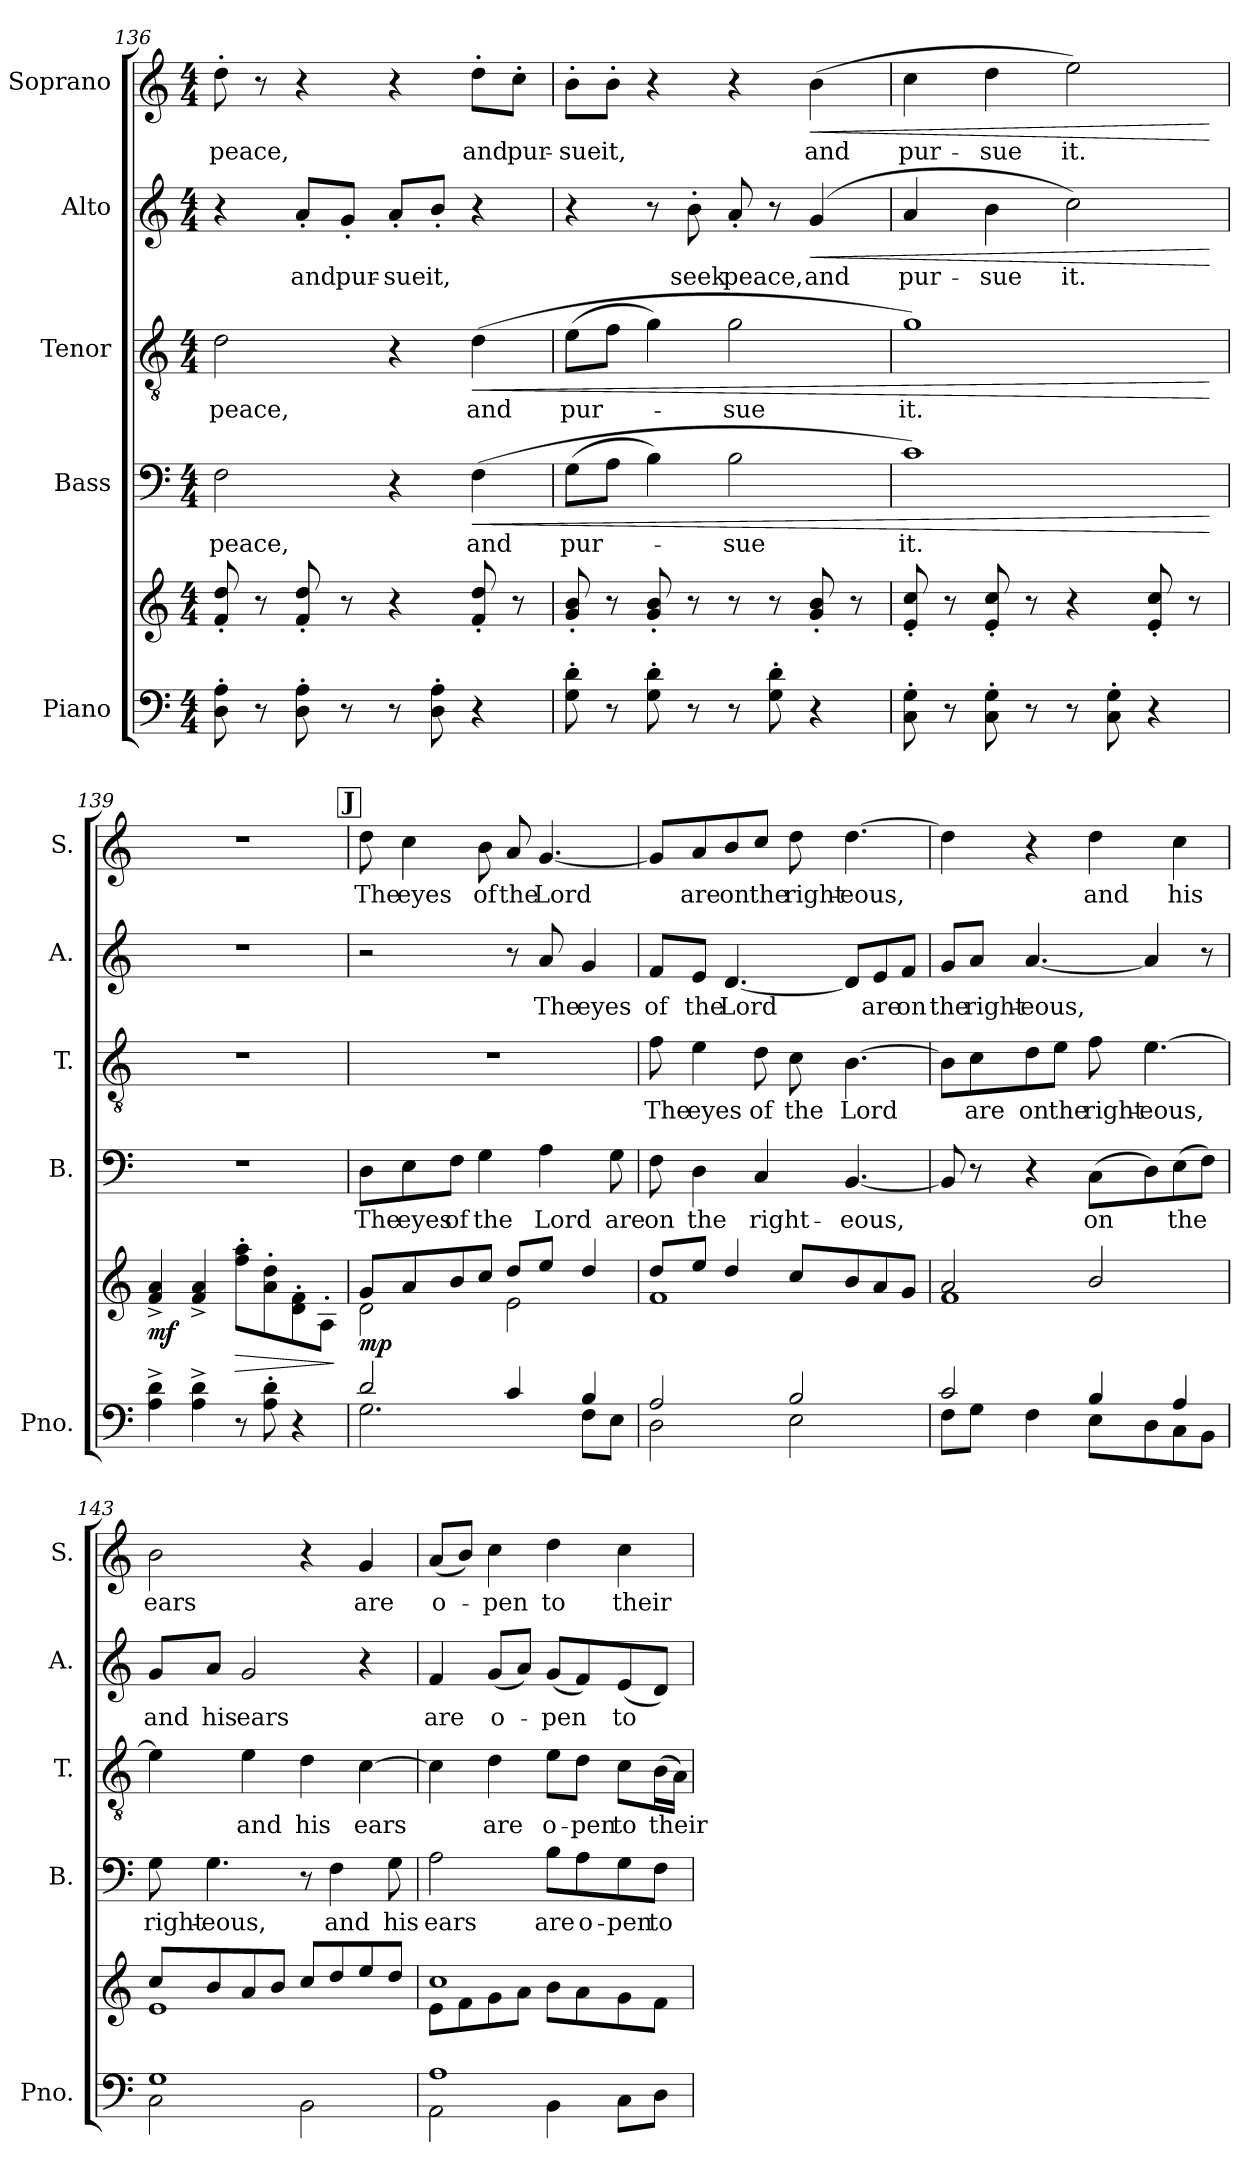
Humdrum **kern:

**kern	**kern	**dynam	**kern	**text	**dynam	**kern	**text	**dynam	**kern	**text	**dynam	**kern	**text	**dynam
*part5	*part5	*part5	*part4	*part4	*part4	*part3	*part3	*part3	*part2	*part2	*part2	*part1	*part1	*part1
*staff6	*staff5	*staff5/6	*staff4	*staff4	*staff4	*staff3	*staff3	*staff3	*staff2	*staff2	*staff2	*staff1	*staff1	*staff1
*I"Piano	*	*	*I"Bass	*	*	*I"Tenor	*	*	*I"Alto	*	*	*I"Soprano	*	*
*I'Pno.	*	*	*I'B.	*	*	*I'T.	*	*	*I'A.	*	*	*I'S.	*	*
*clefF4	*clefG2	*	*clefF4	*	*	*clefGv2	*	*	*clefG2	*	*	*clefG2	*	*
*k[]	*k[]	*	*k[]	*	*	*k[]	*	*	*k[]	*	*	*k[]	*	*
*M4/4	*M4/4	*	*M4/4	*	*	*M4/4	*	*	*M4/4	*	*	*M4/4	*	*
=136	=136	=136	=136	=136	=136	=136	=136	=136	=136	=136	=136	=136	=136	=136
!	!	!	!	!LO:LY:b	!	!	!LO:LY:b	!	!	!	!	!	!LO:LY:b	!
8D\' 8A\'	8f/' 8dd/'	.	2F\	peace,	.	2d\	peace,	.	4r	.	.	8dd'\	peace,	.
8r	8r	.	.	.	.	.	.	.	.	.	.	8r	.	.
!	!	!	!	!	!	!	!	!	!	!LO:LY:b	!	!	!	!
8D\' 8A\'	8f/' 8dd/'	.	.	.	.	.	.	.	8a'/L	and	.	4r	.	.
!	!	!	!	!	!	!	!	!	!	!LO:LY:b	!	!	!	!
8r	8r	.	.	.	.	.	.	.	8g'/J	pur-	.	.	.	.
!	!	!	!	!	!	!	!	!	!	!LO:LY:b	!	!	!	!
8r	4r	.	4r	.	.	4r	.	.	8a'/L	-sue	.	4r	.	.
!	!	!	!	!	!	!	!	!	!	!LO:LY:b	!	!	!	!
8D\' 8A\'	.	.	.	.	.	.	.	.	8b'/J	it,	.	.	.	.
!	!	!	!	!LO:LY:b	!LO:HP:b	!	!LO:LY:b	!LO:HP:b	!	!	!	!	!LO:LY:b	!
4r	8f/' 8dd/'	.	(>4F\	and	<	(>4d\	and	<	4r	.	.	8dd'\L	and	.
!	!	!	!	!	!	!	!	!	!	!	!	!	!LO:LY:b	!
.	8r	.	.	.	.	.	.	.	.	.	.	8cc'\J	pur-	.
=137	=137	=137	=137	=137	=137	=137	=137	=137	=137	=137	=137	=137	=137	=137
!	!	!	!	!LO:LY:b	!	!	!LO:LY:b	!	!	!	!	!	!LO:LY:b	!
8G\' 8d\'	8g/' 8b/'	.	(>8G\L	pur-	.	(>8e\L	pur-	.	4r	.	.	8b'\L	-sue	.
!	!	!	!	!	!	!	!	!	!	!	!	!	!LO:LY:b	!
8r	8r	.	8A\J	.	.	8f\J	.	.	.	.	.	8b'\J	it,	.
8G\' 8d\'	8g/' 8b/'	.	4B\)	.	.	4g\)	.	.	8r	.	.	4r	.	.
!	!	!	!	!	!	!	!	!	!	!LO:LY:b	!	!	!	!
8r	8r	.	.	.	.	.	.	.	8b'\	seek	.	.	.	.
!	!	!	!	!LO:LY:b	!	!	!LO:LY:b	!	!	!LO:LY:b	!	!	!	!
8r	8r	.	2B\	sue	.	2g\	sue	.	8a'/	peace,	.	4r	.	.
8G\' 8d\'	8r	.	.	.	.	.	.	.	8r	.	.	.	.	.
!	!	!	!	!	!	!	!	!	!	!LO:LY:b	!LO:HP:b	!	!LO:LY:b	!LO:HP:b
4r	8g/' 8b/'	.	.	.	.	.	.	.	(<4g/	and	<	(>4b\	and	<
.	8r	.	.	.	.	.	.	.	.	.	.	.	.	.
!!LO:PB:g=z
=138	=138	=138	=138	=138	=138	=138	=138	=138	=138	=138	=138	=138	=138	=138
!	!	!	!	!LO:LY:b	!	!	!LO:LY:b	!	!	!LO:LY:b	!	!	!LO:LY:b	!
8C\' 8G\'	8e/' 8cc/'	.	1c)	it.	.	1g)	it.	.	4a/	pur-	.	4cc\	pur-	.
8r	8r	.	.	.	.	.	.	.	.	.	.	.	.	.
!	!	!	!	!	!	!	!	!	!	!LO:LY:b	!	!	!LO:LY:b	!
8C\' 8G\'	8e/' 8cc/'	.	.	.	.	.	.	.	4b\	sue	.	4dd\	sue	.
8r	8r	.	.	.	.	.	.	.	.	.	.	.	.	.
!	!	!	!	!	!	!	!	!	!	!LO:LY:b	!	!	!LO:LY:b	!
8r	4r	.	.	.	.	.	.	.	2cc\)	it.	.	2ee\)	it.	.
8C\' 8G\'	.	.	.	.	.	.	.	.	.	.	.	.	.	.
4r	8e/' 8cc/'	.	.	.	.	.	.	.	.	.	.	.	.	.
.	8r	.	.	.	.	.	.	.	.	.	.	.	.	.
.	.	.	.	.	[	.	.	[	.	.	[	.	.	[
=139	=139	=139	=139	=139	=139	=139	=139	=139	=139	=139	=139	=139	=139	=139
!	!	!LO:DY:b	!	!	!	!	!	!	!	!	!	!	!	!
4A\^ 4d\^	4f/^ 4a/^	mf	1r	.	.	1r	.	.	1r	.	.	1r	.	.
4A\^ 4d\^	4f/^ 4a/^	.	.	.	.	.	.	.	.	.	.	.	.	.
!	!	!LO:HP:b	!	!	!	!	!	!	!	!	!	!	!	!
8r	8ff\' 8aa\'L	>	.	.	.	.	.	.	.	.	.	.	.	.
8A\' 8d\'	8a\' 8dd\'	.	.	.	.	.	.	.	.	.	.	.	.	.
4r	8d\' 8f\'	.	.	.	.	.	.	.	.	.	.	.	.	.
.	8A'\J	.	.	.	.	.	.	.	.	.	.	.	.	.
.	.	]	.	.	.	.	.	.	.	.	.	.	.	.
!!LO:REH:place=s1:a:B:fs=14:t=J
=140	=140	=140	=140	=140	=140	=140	=140	=140	=140	=140	=140	=140	=140	=140
*^	*^	*	*	*	*	*	*	*	*	*	*	*	*	*
!	!	!	!	!LO:DY:b	!	!LO:LY:b	!	!	!	!	!	!	!	!	!LO:LY:b	!
2d/	2.G\	8g/L	2d\	mp	8D\L	The	.	1r	.	.	2r	.	.	8dd\	The	.
!	!	!	!	!	!	!LO:LY:b	!	!	!	!	!	!	!	!	!LO:LY:b	!
.	.	8a/	.	.	8E\	eyes	.	.	.	.	.	.	.	4cc\	eyes	.
!	!	!	!	!	!	!LO:LY:b	!	!	!	!	!	!	!	!	!	!
.	.	8b/	.	.	8F\J	of	.	.	.	.	.	.	.	.	.	.
!	!	!	!	!	!	!LO:LY:b	!	!	!	!	!	!	!	!	!LO:LY:b	!
.	.	8cc/J	.	.	4G\	the	.	.	.	.	.	.	.	8b\	of	.
!	!	!	!	!	!	!	!	!	!	!	!	!	!	!	!LO:LY:b	!
4c/	.	8dd/L	2e\	.	.	.	.	.	.	.	8r	.	.	8a/	the	.
!	!	!	!	!	!	!LO:LY:b	!	!	!	!	!	!LO:LY:b	!	!	!LO:LY:b	!
.	.	8ee/J	.	.	4A\	Lord	.	.	.	.	8a/	The	.	[4.g/	Lord	.
!	!	!	!	!	!	!	!	!	!	!	!	!LO:LY:b	!	!	!	!
4B/	8F\L	4dd/	.	.	.	.	.	.	.	.	4g/	eyes	.	.	.	.
!	!	!	!	!	!	!LO:LY:b	!	!	!	!	!	!	!	!	!	!
.	8E\J	.	.	.	8G\	are	.	.	.	.	.	.	.	.	.	.
=141	=141	=141	=141	=141	=141	=141	=141	=141	=141	=141	=141	=141	=141	=141	=141	=141
!	!	!	!	!	!	!LO:LY:b	!	!	!LO:LY:b	!	!	!LO:LY:b	!	!	!	!
2A/	2D\	8dd/L	1f	.	8F\	on	.	8f\	The	.	8f/L	of	.	8g/L]	.	.
!	!	!	!	!	!	!LO:LY:b	!	!	!LO:LY:b	!	!	!LO:LY:b	!	!	!LO:LY:b	!
.	.	8ee/J	.	.	4D\	the	.	4e\	eyes	.	8e/J	the	.	8a/	are	.
!	!	!	!	!	!	!	!	!	!	!	!	!LO:LY:b	!	!	!LO:LY:b	!
.	.	4dd/	.	.	.	.	.	.	.	.	[4.d/	Lord	.	8b/	on	.
!	!	!	!	!	!	!LO:LY:b	!	!	!LO:LY:b	!	!	!	!	!	!LO:LY:b	!
.	.	.	.	.	4C/	right-	.	8d\	of	.	.	.	.	8cc/J	the	.
!	!	!	!	!	!	!	!	!	!LO:LY:b	!	!	!	!	!	!LO:LY:b	!
2B/	2E\	8cc/L	.	.	.	.	.	8c\	the	.	.	.	.	8dd\	right-	.
!	!	!	!	!	!	!LO:LY:b	!	!	!LO:LY:b	!	!	!	!	!	!LO:LY:b	!
.	.	8b/	.	.	[4.BB/	-eous,	.	[4.B\	Lord	.	8d/L]	.	.	[4.dd\	-eous,	.
!	!	!	!	!	!	!	!	!	!	!	!	!LO:LY:b	!	!	!	!
.	.	8a/	.	.	.	.	.	.	.	.	8e/	are	.	.	.	.
!	!	!	!	!	!	!	!	!	!	!	!	!LO:LY:b	!	!	!	!
.	.	8g/J	.	.	.	.	.	.	.	.	8f/J	on	.	.	.	.
!!LO:LB:g=z
=142	=142	=142	=142	=142	=142	=142	=142	=142	=142	=142	=142	=142	=142	=142	=142	=142
!	!	!	!	!	!	!	!	!	!	!	!	!LO:LY:b	!	!	!	!
2c/	8F\L	2a/	1f	.	8BB/]	.	.	8B\L]	.	.	8g/L	the	.	4dd\]	.	.
!	!	!	!	!	!	!	!	!	!LO:LY:b	!	!	!LO:LY:b	!	!	!	!
.	8G\J	.	.	.	8r	.	.	8c\	are	.	8a/J	right-	.	.	.	.
!	!	!	!	!	!	!	!	!	!LO:LY:b	!	!	!LO:LY:b	!	!	!	!
.	4F\	.	.	.	4r	.	.	8d\	on	.	[4.a/	-eous,	.	4r	.	.
!	!	!	!	!	!	!	!	!	!LO:LY:b	!	!	!	!	!	!	!
.	.	.	.	.	.	.	.	8e\J	the	.	.	.	.	.	.	.
!	!	!	!	!	!	!LO:LY:b	!	!	!LO:LY:b	!	!	!	!	!	!LO:LY:b	!
4B/	8E\L	2b/	.	.	(>8C\L	on	.	8f\	right-	.	.	.	.	4dd\	and	.
!	!	!	!	!	!	!	!	!	!LO:LY:b	!	!	!	!	!	!	!
.	8D\	.	.	.	8D\)	.	.	[4.e\	-eous,	.	4a/]	.	.	.	.	.
!	!	!	!	!	!	!LO:LY:b	!	!	!	!	!	!	!	!	!LO:LY:b	!
4A/	8C\	.	.	.	(>8E\	the	.	.	.	.	.	.	.	4cc\	his	.
.	8BB\J	.	.	.	8F\J)	.	.	.	.	.	8r	.	.	.	.	.
=143	=143	=143	=143	=143	=143	=143	=143	=143	=143	=143	=143	=143	=143	=143	=143	=143
!	!	!	!	!	!	!LO:LY:b	!	!	!	!	!	!LO:LY:b	!	!	!LO:LY:b	!
1G	2C\	8cc/L	1e	.	8G\	right-	.	4e\]	.	.	8g/L	and	.	2b\	ears	.
!	!	!	!	!	!	!LO:LY:b	!	!	!	!	!	!LO:LY:b	!	!	!	!
.	.	8b/	.	.	4.G\	-eous,	.	.	.	.	8a/J	his	.	.	.	.
!	!	!	!	!	!	!	!	!	!LO:LY:b	!	!	!LO:LY:b	!	!	!	!
.	.	8a/	.	.	.	.	.	4e\	and	.	2g/	ears	.	.	.	.
.	.	8b/J	.	.	.	.	.	.	.	.	.	.	.	.	.	.
!	!	!	!	!	!	!	!	!	!LO:LY:b	!	!	!	!	!	!	!
.	2BB\	8cc/L	.	.	8r	.	.	4d\	his	.	.	.	.	4r	.	.
!	!	!	!	!	!	!LO:LY:b	!	!	!	!	!	!	!	!	!	!
.	.	8dd/	.	.	4F\	and	.	.	.	.	.	.	.	.	.	.
!	!	!	!	!	!	!	!	!	!LO:LY:b	!	!	!	!	!	!LO:LY:b	!
.	.	8ee/	.	.	.	.	.	[4c\	ears	.	4r	.	.	4g/	are	.
!	!	!	!	!	!	!LO:LY:b	!	!	!	!	!	!	!	!	!	!
.	.	8dd/J	.	.	8G\	his	.	.	.	.	.	.	.	.	.	.
=144	=144	=144	=144	=144	=144	=144	=144	=144	=144	=144	=144	=144	=144	=144	=144	=144
!	!	!	!	!	!	!LO:LY:b	!	!	!	!	!	!LO:LY:b	!	!	!LO:LY:b	!
1A	2AA\	1cc	8e\L	.	2A\	ears	.	4c\]	.	.	4f/	are	.	(<8a/L	o-	.
.	.	.	8f\	.	.	.	.	.	.	.	.	.	.	8b/J)	.	.
!	!	!	!	!	!	!	!	!	!LO:LY:b	!	!	!LO:LY:b	!	!	!LO:LY:b	!
.	.	.	8g\	.	.	.	.	4d\	are	.	(<8g/L	o-	.	4cc\	pen	.
.	.	.	8a\J	.	.	.	.	.	.	.	8a/J)	.	.	.	.	.
!	!	!	!	!	!	!LO:LY:b	!	!	!LO:LY:b	!	!	!LO:LY:b	!	!	!LO:LY:b	!
.	4BB\	.	8b\L	.	8B\L	are	.	8e\L	o-	.	(<8g/L	pen	.	4dd\	to	.
!	!	!	!	!	!	!LO:LY:b	!	!	!LO:LY:b	!	!	!	!	!	!	!
.	.	.	8a\	.	8A\	o-	.	8d\J	-pen	.	8f/)	.	.	.	.	.
!	!	!	!	!	!	!LO:LY:b	!	!	!LO:LY:b	!	!	!LO:LY:b	!	!	!LO:LY:b	!
.	8C\L	.	8g\	.	8G\	-pen	.	8c\L	to	.	(<8e/	to	.	4cc\	their	.
!	!	!	!	!	!	!LO:LY:b	!	!	!LO:LY:b	!	!	!	!	!	!	!
.	8D\J	.	8f\J	.	8F\J	to	.	(>16B\L	their	.	8d/J)	.	.	.	.	.
.	.	.	.	.	.	.	.	16A\JJ)	.	.	.	.	.	.	.	.
*v	*v	*	*	*	*	*	*	*	*	*	*	*	*	*	*	*
*	*v	*v	*	*	*	*	*	*	*	*	*	*	*	*	*
=	=	=	=	=	=	=	=	=	=	=	=	=	=	=
*-	*-	*-	*-	*-	*-	*-	*-	*-	*-	*-	*-	*-	*-	*-
